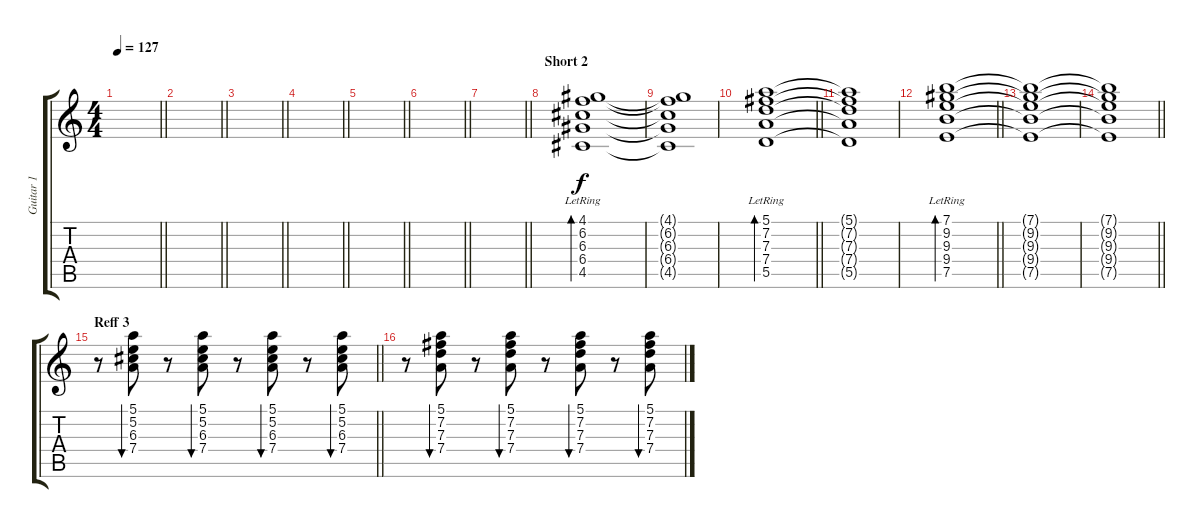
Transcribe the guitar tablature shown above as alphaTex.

\track ("Guitar 1" "Guitar 1") {instrument acousticguitarsteel}
\staff {score tabs}
\tuning (E4 B3 G3 D3 A2 E2) {hide}
\ts (4 4)
\tempo 127
\clef g2
\barLineRight lightlight
\ks c
|
\barLineRight lightlight
|
\barLineRight lightlight
|
\barLineRight lightlight
|
\barLineRight lightlight
|
\barLineRight lightlight
|
\barLineRight lightlight
|
\section ("" "Short 2")
(4.1 6.2 6.3 6.4{lr} 4.5).1{bd 240} |
(4.1{t} 6.2{t} 6.3{t} 6.4{t} 4.5{t}).1 |
\barLineRight lightlight
(5.1 7.2{lr} 7.3 7.4 5.5).1{bd 240} |
(5.1{t} 7.2{t} 7.3{t} 7.4{t} 5.5{t}).1 |
\barLineRight lightlight
(7.1 9.2 9.3 9.4 7.5{lr}).1{bd 240} |
(7.1{t} 9.2{t} 9.3{t} 9.4{t} 7.5{t}).1 |
\barLineRight lightlight
(7.1{t} 9.2{t} 9.3{t} 9.4{t} 7.5{t}).1 |
\section ("" "Reff 3")
\barLineRight lightlight
r.8 (5.1 5.2 6.3 7.4).8{bu 30} r.8 (5.1 5.2 6.3 7.4).8{bu 30} r.8 (5.1 5.2 6.3 7.4).8{bu 30} r.8 (5.1 5.2 6.3 7.4).8{bu 30} |
r.8 (5.1 7.2 7.3 7.4).8{bu 30} r.8 (5.1 7.2 7.3 7.4).8{bu 30} r.8 (5.1 7.2 7.3 7.4).8{bu 30} r.8 (5.1 7.2 7.3 7.4).8{bu 30}
